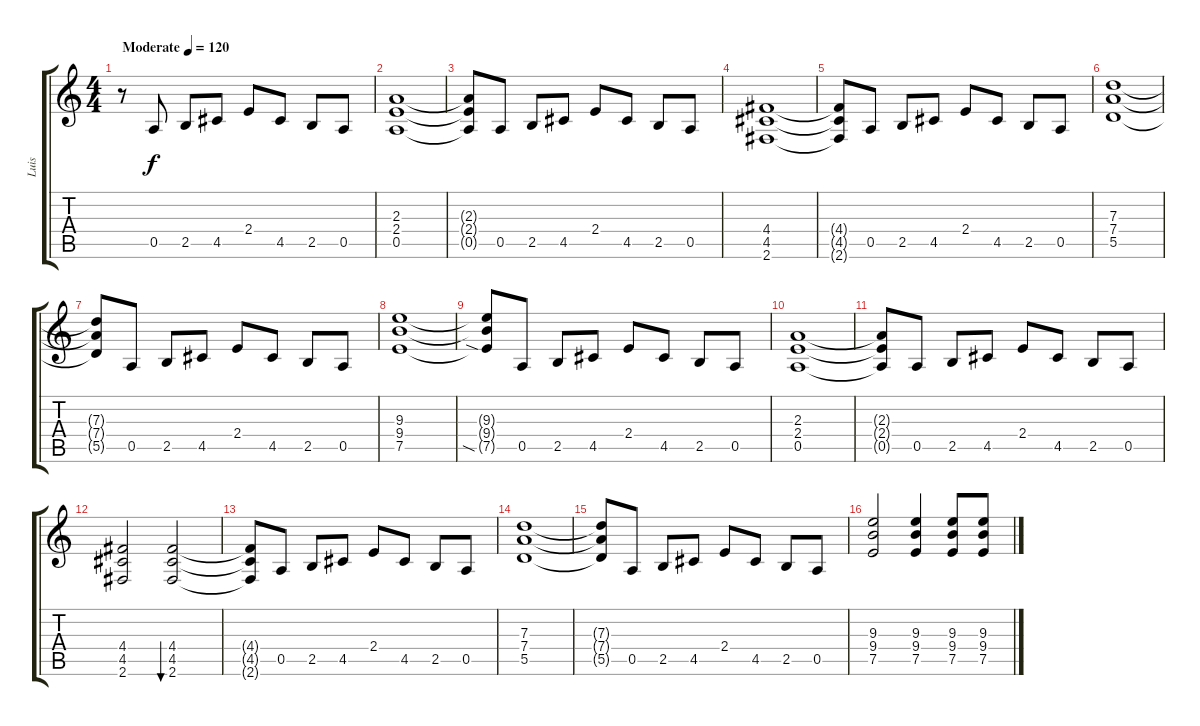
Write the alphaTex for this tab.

\track ("Luis" "Luis") {instrument overdrivenguitar}
\staff {score tabs}
\tuning (E4 B3 G3 D3 A2 E2) {hide}
\ts (4 4)
\tempo (120 "Moderate")
\clef g2
\ks c
r.8{dy f instrument overdrivenguitar} 0.5.8 2.5.8 4.5.8 2.4.8 4.5.8 2.5.8 0.5.8 |
(2.3 2.4 0.5).1 |
(2.3{t} 2.4{t} 0.5{t}).8 0.5.8 2.5.8 4.5.8 2.4.8 4.5.8 2.5.8 0.5.8 |
(4.4 4.5 2.6).1 |
(4.4{t} 4.5{t} 2.6{t}).8 0.5.8 2.5.8 4.5.8 2.4.8 4.5.8 2.5.8 0.5.8 |
(7.3 7.4 5.5).1 |
(7.3{t} 7.4{t} 5.5{t}).8 0.5.8 2.5.8 4.5.8 2.4.8 4.5.8 2.5.8 0.5.8 |
(9.3 9.4 7.5).1 |
(9.3{t} 9.4{t} 7.5{sia t}).8 0.5.8 2.5.8 4.5.8 2.4.8 4.5.8 2.5.8 0.5.8 |
(2.3 2.4 0.5).1 |
(2.3{t} 2.4{t} 0.5{t}).8 0.5.8 2.5.8 4.5.8 2.4.8 4.5.8 2.5.8 0.5.8 |
(4.4 4.5 2.6).2 (4.4 4.5 2.6).2{bu 480} |
(4.4{t} 4.5{t} 2.6{t}).8 0.5.8 2.5.8 4.5.8 2.4.8 4.5.8 2.5.8 0.5.8 |
(7.3 7.4 5.5).1 |
(7.3{t} 7.4{t} 5.5{t}).8 0.5.8 2.5.8 4.5.8 2.4.8 4.5.8 2.5.8 0.5.8 |
(9.3 9.4 7.5).2 (9.3 9.4 7.5).4 (9.3 9.4 7.5).8 (9.3 9.4 7.5).8
